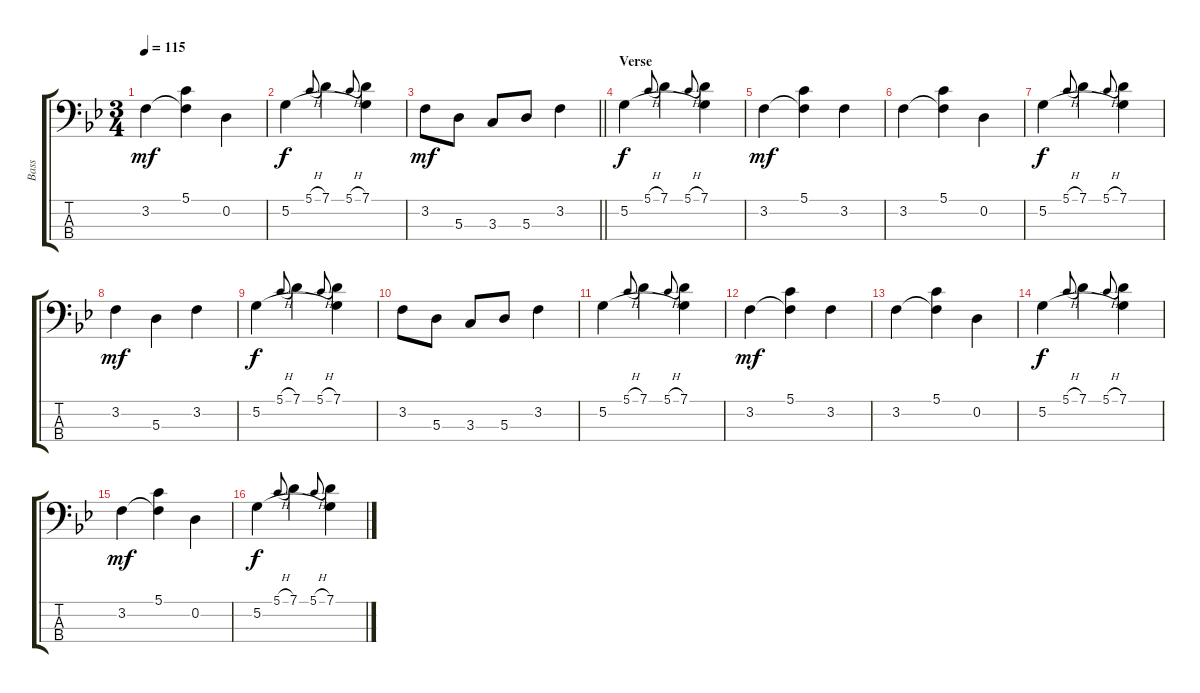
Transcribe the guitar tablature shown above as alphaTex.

\track ("Bass" "Bass") {instrument electricbassfinger}
\staff {score tabs}
\tuning (G2 D2 A1 E1) {hide}
\ts (3 4)
\tempo 115
\clef f4
\ks gminor
3.2.4{dy mf} (5.1 3.2{t}).4 0.2.4 |
5.2.4{dy f} 5.1{h}.8{gr onbeat} 7.1.4 5.1{h}.8{gr onbeat} (7.1 5.2{t}).4 |
\barLineRight lightlight
3.2.8{dy mf} 5.3.8 3.3.8 5.3.8 3.2.4 |
\section ("" "Verse")
5.2.4{dy f} 5.1{h}.8{gr onbeat} 7.1.4 5.1{h}.8{gr onbeat} (7.1 5.2{t}).4 |
3.2.4{dy mf} (5.1 3.2{t}).4 3.2.4 |
3.2.4 (5.1 3.2{t}).4 0.2.4 |
5.2.4{dy f} 5.1{h}.8{gr onbeat} 7.1.4 5.1{h}.8{gr onbeat} (7.1 5.2{t}).4 |
3.2.4{dy mf} 5.3.4 3.2.4 |
5.2.4{dy f} 5.1{h}.8{gr onbeat} 7.1.4 5.1{h}.8{gr onbeat} (7.1 5.2{t}).4 |
3.2.8 5.3.8 3.3.8 5.3.8 3.2.4 |
5.2.4 5.1{h}.8{gr onbeat} 7.1.4 5.1{h}.8{gr onbeat} (7.1 5.2{t}).4 |
3.2.4{dy mf} (5.1 3.2{t}).4 3.2.4 |
3.2.4 (5.1 3.2{t}).4 0.2.4 |
5.2.4{dy f} 5.1{h}.8{gr onbeat} 7.1.4 5.1{h}.8{gr onbeat} (7.1 5.2{t}).4 |
3.2.4{dy mf} (5.1 3.2{t}).4 0.2.4 |
5.2.4{dy f} 5.1{h}.8{gr onbeat} 7.1.4 5.1{h}.8{gr onbeat} (7.1 5.2{t}).4
